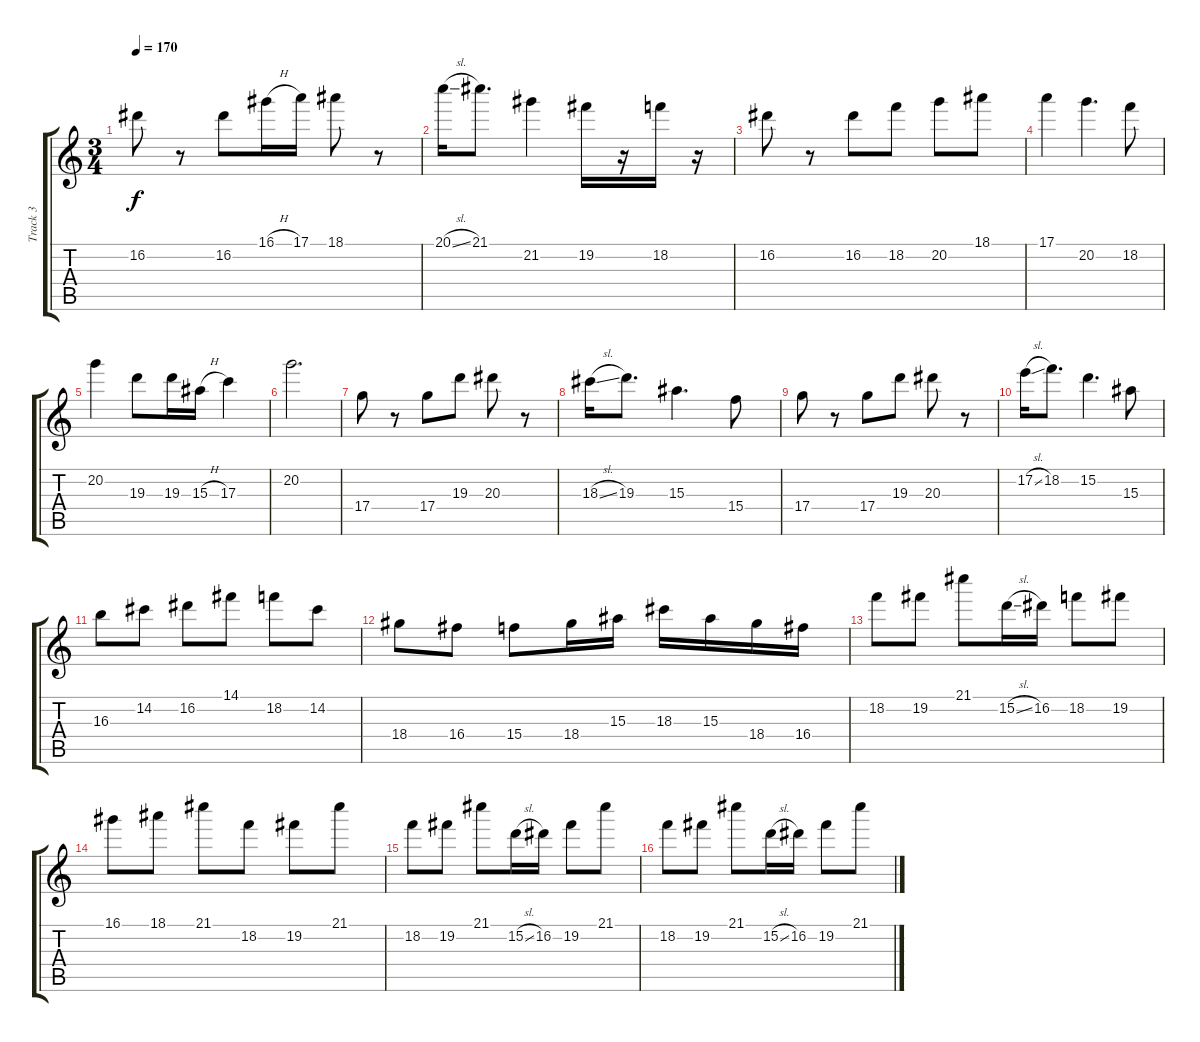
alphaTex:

\track ("Track 3" "Track 3") {instrument electricguitarmuted}
\staff {score tabs}
\tuning (E4 B3 G3 D3 A2 E2) {hide}
\ts (3 4)
\tempo 170
\clef g2
\ks c
16.2.8{dy f} r.8 16.2.8 16.1{h}.16 17.1.16 18.1.8 r.8 |
20.1{sl}.16 21.1.8{d} 21.2.4 19.2.16 r.16 18.2.16 r.16 |
16.2.8 r.8 16.2.8 18.2.8 20.2.8 18.1.8 |
17.1.4 20.2.4{d} 18.2.8 |
20.2.4 19.3.8 19.3.16 15.3{h}.16 17.3.4 |
20.2.2{d} |
17.4.8 r.8 17.4.8 19.3.8 20.3.8 r.8 |
18.3{sl}.16 19.3.8{d} 15.3.4{d} 15.4.8 |
17.4.8 r.8 17.4.8 19.3.8 20.3.8 r.8 |
17.2{sl}.16 18.2.8{d} 15.2.4{d} 15.3.8 |
16.3.8 14.2.8 16.2.8 14.1.8 18.2.8 14.2.8 |
18.4.8 16.4.8 15.4.8 18.4.16 15.3.16 18.3.16 15.3.16 18.4.16 16.4.16 |
18.2.8 19.2.8 21.1.8 15.2{sl}.16 16.2.16 18.2.8 19.2.8 |
16.1.8 18.1.8 21.1.8 18.2.8 19.2.8 21.1.8 |
18.2.8 19.2.8 21.1.8 15.2{sl}.16 16.2.16 19.2.8 21.1.8 |
18.2.8 19.2.8 21.1.8 15.2{sl}.16 16.2.16 19.2.8 21.1.8
